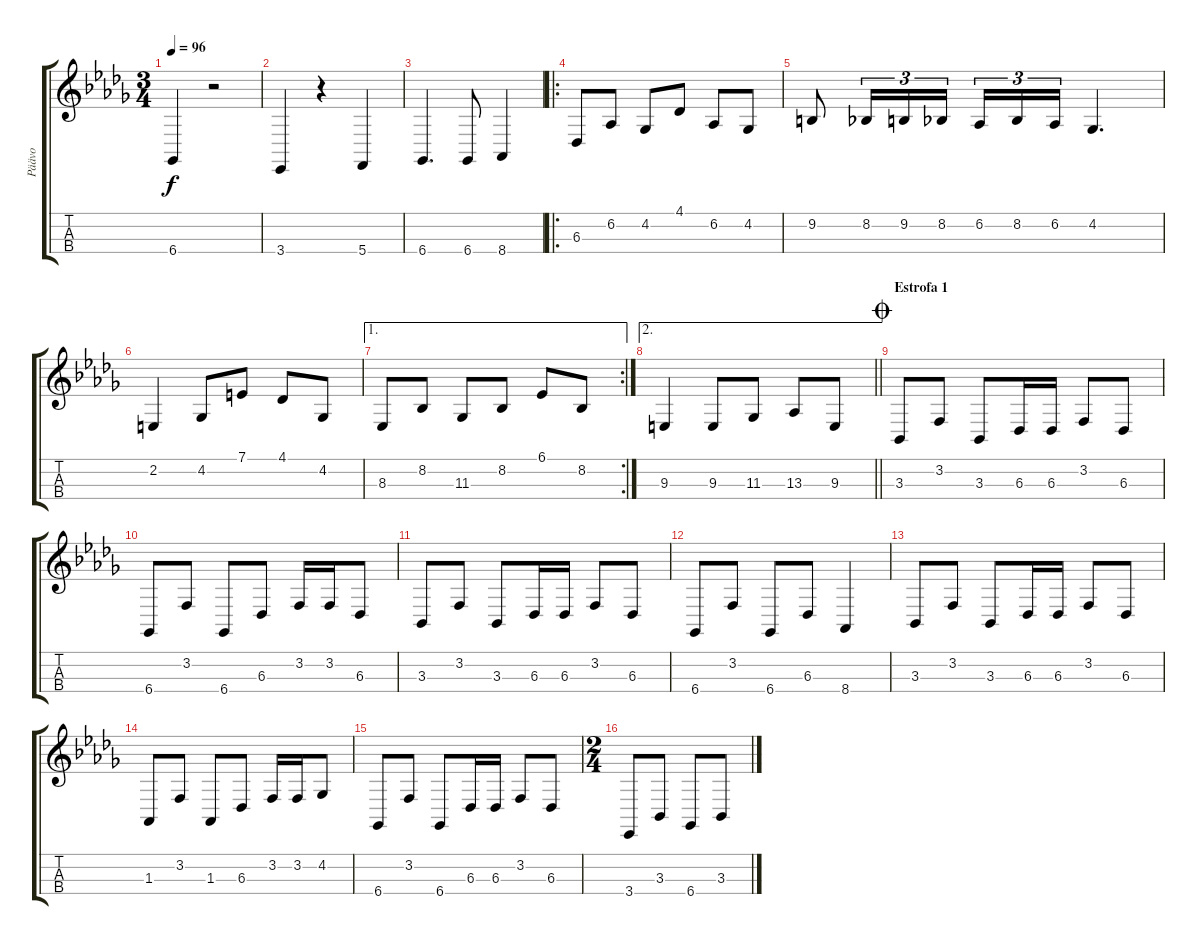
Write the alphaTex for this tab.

\track ("Päävo" "Päävo") {instrument cello}
\staff {score tabs}
\tuning (A3 D3 G2 C2) {hide}
\ts (3 4)
\tempo 96
\clef g2
\ks bbminor
6.4.4{dy f} r.2 |
3.4.4 r.4 5.4.4 |
6.4.4{d} 6.4.8 8.4.4 |
\ro
6.3.8 6.2.8 4.2.8 4.1.8 6.2.8 4.2.8 |
9.2.8 8.2.16{tu (3 2)} 9.2.16{tu (3 2)} 8.2.16{tu (3 2)} 6.2.16{tu (3 2)} 8.2.16{tu (3 2)} 6.2.16{tu (3 2)} 4.2.4{d} |
2.2.4 4.2.8 7.1.8 4.1.8 4.2.8 |
\ae 1
\rc 2
8.3.8 8.2.8 11.3.8 8.2.8 6.1.8 8.2.8 |
\ae 2
\barLineRight lightlight
9.3.4 9.3.8 11.3.8 13.3.8 9.3.8 |
\section ("" "Estrofa 1")
\jump coda
3.3.8 3.2.8 3.3.8 6.3.16 6.3.16 3.2.8 6.3.8 |
6.4.8 3.2.8 6.4.8 6.3.8 3.2.16 3.2.16 6.3.8 |
3.3.8 3.2.8 3.3.8 6.3.16 6.3.16 3.2.8 6.3.8 |
6.4.8 3.2.8 6.4.8 6.3.8 8.4.4 |
3.3.8 3.2.8 3.3.8 6.3.16 6.3.16 3.2.8 6.3.8 |
1.3.8 3.2.8 1.3.8 6.3.8 3.2.16 3.2.16 4.2.8 |
6.4.8 3.2.8 6.4.8 6.3.16 6.3.16 3.2.8 6.3.8 |
\ts (2 4)
3.4.8 3.3.8 6.4.8 3.3.8
